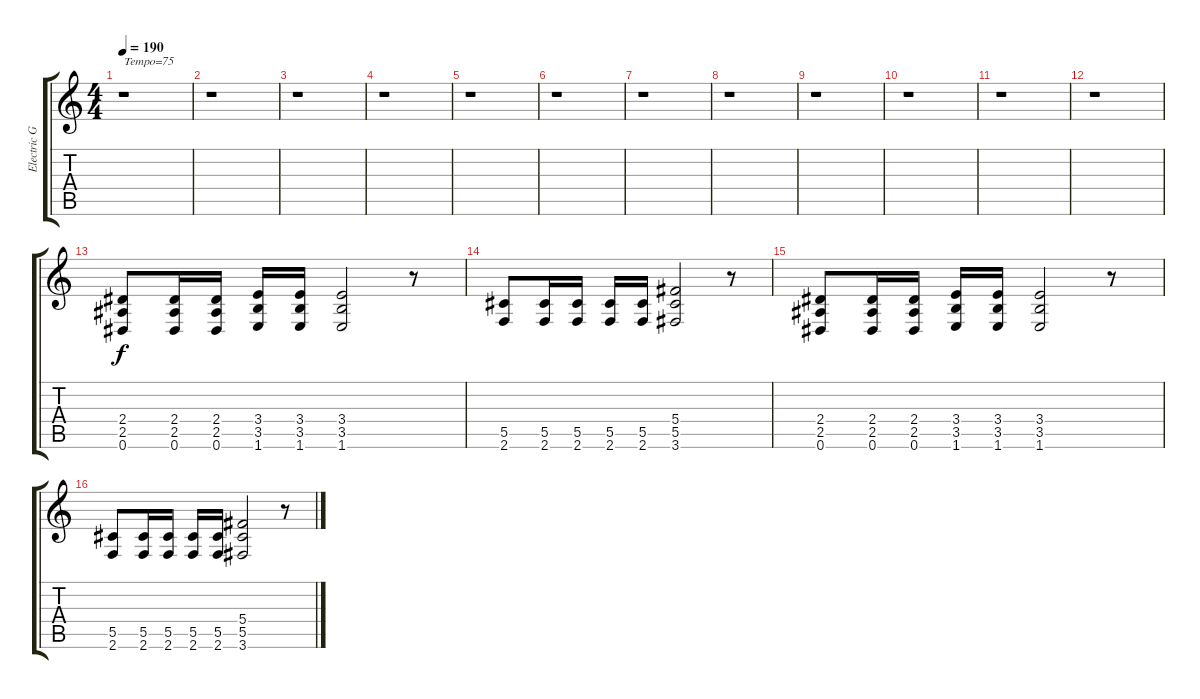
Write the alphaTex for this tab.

\track ("Electric Guitar 1" "Electric G") {instrument distortionguitar}
\staff {score tabs}
\tuning (Eb4 Bb3 Gb3 Db3 Ab2 Eb2) {hide}
\ts (4 4)
\tempo 190
\clef g2
\ks c
r.1{txt "Tempo=75" dy f instrument distortionguitar} |
r.1 |
r.1 |
r.1 |
r.1 |
r.1 |
r.1 |
r.1 |
r.1 |
r.1 |
r.1 |
r.1 |
(2.4 2.5 0.6).8 (2.4 2.5 0.6).16 (2.4 2.5 0.6).16 (3.4 3.5 1.6).16 (3.4 3.5 1.6).16 (3.4 3.5 1.6).2 r.8 |
(5.5 2.6).8 (5.5 2.6).16 (5.5 2.6).16 (5.5 2.6).16 (5.5 2.6).16 (5.4 5.5 3.6).2 r.8 |
(2.4 2.5 0.6).8 (2.4 2.5 0.6).16 (2.4 2.5 0.6).16 (3.4 3.5 1.6).16 (3.4 3.5 1.6).16 (3.4 3.5 1.6).2 r.8 |
(5.5 2.6).8 (5.5 2.6).16 (5.5 2.6).16 (5.5 2.6).16 (5.5 2.6).16 (5.4 5.5 3.6).2 r.8
